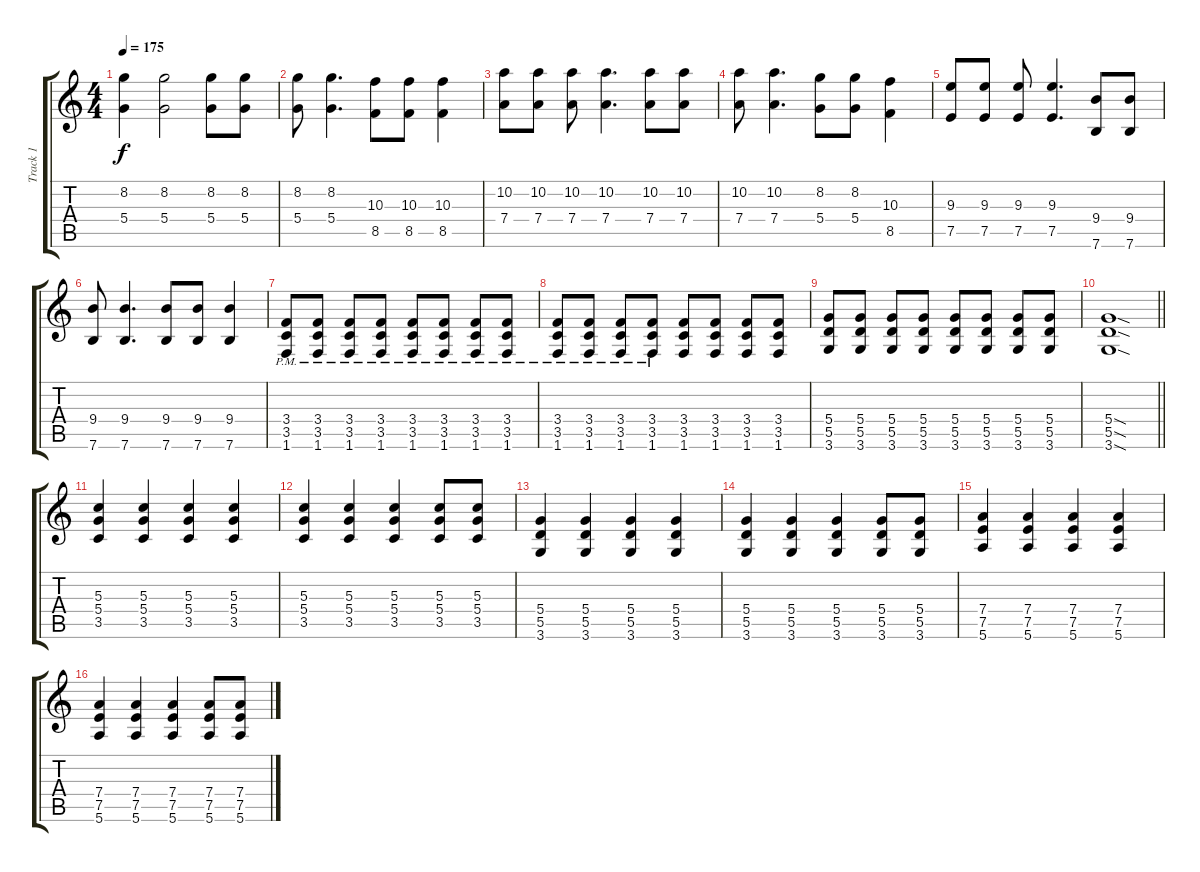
\track ("Track 1" "Track 1") {instrument overdrivenguitar}
\staff {score tabs}
\tuning (E4 B3 G3 D3 A2 E2) {hide}
\ts (4 4)
\tempo 175
\clef g2
\ks c
(8.2 5.4).4{dy f} (8.2 5.4).2 (8.2 5.4).8 (8.2 5.4).8 |
(8.2 5.4).8 (8.2 5.4).4{d} (10.3 8.5).8 (10.3 8.5).8 (10.3 8.5).4 |
(10.2 7.4).8 (10.2 7.4).8 (10.2 7.4).8 (10.2 7.4).4{d} (10.2 7.4).8 (10.2 7.4).8 |
(10.2 7.4).8 (10.2 7.4).4{d} (8.2 5.4).8 (8.2 5.4).8 (10.3 8.5).4 |
(9.3 7.5).8 (9.3 7.5).8 (9.3 7.5).8 (9.3 7.5).4{d} (9.4 7.6).8 (9.4 7.6).8 |
(9.4 7.6).8 (9.4 7.6).4{d} (9.4 7.6).8 (9.4 7.6).8 (9.4 7.6).4 |
(3.4{pm} 3.5{pm} 1.6{pm}).8 (3.4{pm} 3.5{pm} 1.6{pm}).8 (3.4{pm} 3.5{pm} 1.6{pm}).8 (3.4{pm} 3.5{pm} 1.6{pm}).8 (3.4{pm} 3.5{pm} 1.6{pm}).8 (3.4{pm} 3.5{pm} 1.6{pm}).8 (3.4{pm} 3.5{pm} 1.6{pm}).8 (3.4{pm} 3.5{pm} 1.6{pm}).8 |
(3.4 3.5 1.6{pm}).8 (3.4 3.5 1.6{pm}).8 (3.4 3.5 1.6{pm}).8 (3.4 3.5 1.6{pm}).8 (3.4 3.5 1.6).8 (3.4 3.5 1.6).8 (3.4 3.5 1.6).8 (3.4 3.5 1.6).8 |
(5.4 5.5 3.6).8 (5.4 5.5 3.6).8 (5.4 5.5 3.6).8 (5.4 5.5 3.6).8 (5.4 5.5 3.6).8 (5.4 5.5 3.6).8 (5.4 5.5 3.6).8 (5.4 5.5 3.6).8 |
\barLineRight lightlight
(5.4{sod} 5.5{sod} 3.6{sod}).1 |
(5.3 5.4 3.5).4 (5.3 5.4 3.5).4 (5.3 5.4 3.5).4 (5.3 5.4 3.5).4 |
(5.3 5.4 3.5).4 (5.3 5.4 3.5).4 (5.3 5.4 3.5).4 (5.3 5.4 3.5).8 (5.3 5.4 3.5).8 |
(5.4 5.5 3.6).4 (5.4 5.5 3.6).4 (5.4 5.5 3.6).4 (5.4 5.5 3.6).4 |
(5.4 5.5 3.6).4 (5.4 5.5 3.6).4 (5.4 5.5 3.6).4 (5.4 5.5 3.6).8 (5.4 5.5 3.6).8 |
(7.4 7.5 5.6).4 (7.4 7.5 5.6).4 (7.4 7.5 5.6).4 (7.4 7.5 5.6).4 |
(7.4 7.5 5.6).4 (7.4 7.5 5.6).4 (7.4 7.5 5.6).4 (7.4 7.5 5.6).8 (7.4 7.5 5.6).8
